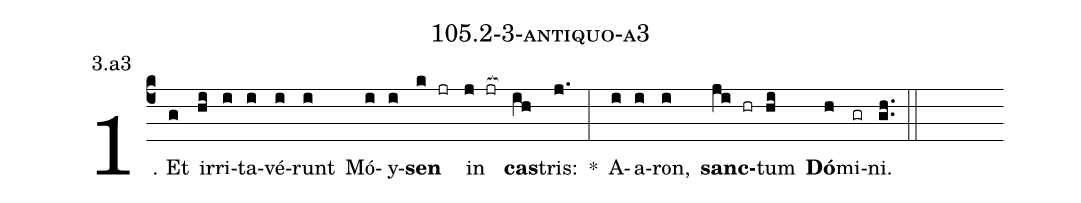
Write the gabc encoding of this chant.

name: 105.2-3-antiquo-a3;
annotation: 3.a3;
%%
(c4)1. Et(g) ir(hi)ri(i)ta(i)vé(i)runt(i) Mó(i)y(i)<b>sen</b>(k jr) in(j jr[ocb:1{]) <b>cas</b>(ih[ocb:0}])tris:(j.) *(:) A(i)a(i)ron,(i) <b>sanc</b>(ji hr)tum(hi) <b>Dó</b>(h)mi(gr)ni.(gh..) (::)


%E(i) u(i) o(ji) u(hi) a(h) e.(gh..) (::)
